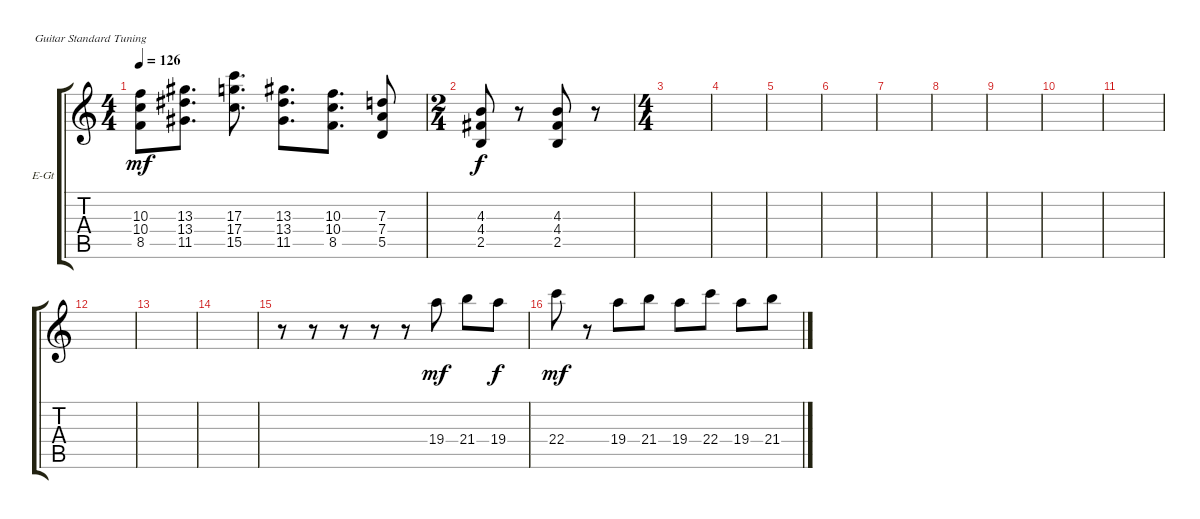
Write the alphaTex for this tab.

\bracketExtendMode groupsimilarinstruments
\firstSystemTrackNameOrientation horizontal
\otherSystemsTrackNameOrientation horizontal
\track ("Raita 5" "E-Gt") {instrument overdrivenguitar}
\staff {score tabs}
\tuning (E4 B3 G3 D3 A2 E2)
\ts (4 4)
\tempo 126
\clef g2
\ks c
(8.5 10.4 10.3).8{dy mf} (11.5 13.4 13.3).8{d} (15.5 17.4 17.3).8{d} (11.5 13.4 13.3).8{d} (8.5 10.4 10.3).8{d} (5.5 7.4 7.3).8 |
\ts (2 4)
\beaming (8 2 2)
(4.3 4.4 2.5).8{dy f} r.8 (4.3 4.4 2.5).8 r.8 |
\ts (4 4)
|
|
|
|
|
|
|
|
|
|
|
|
r.8 r.8 r.8 r.8 r.8 19.4.8{dy mf} 21.4.8 19.4.8{dy f} |
22.4.8{dy mf} r.8 19.4.8 21.4.8 19.4.8 22.4.8 19.4.8 21.4.8
